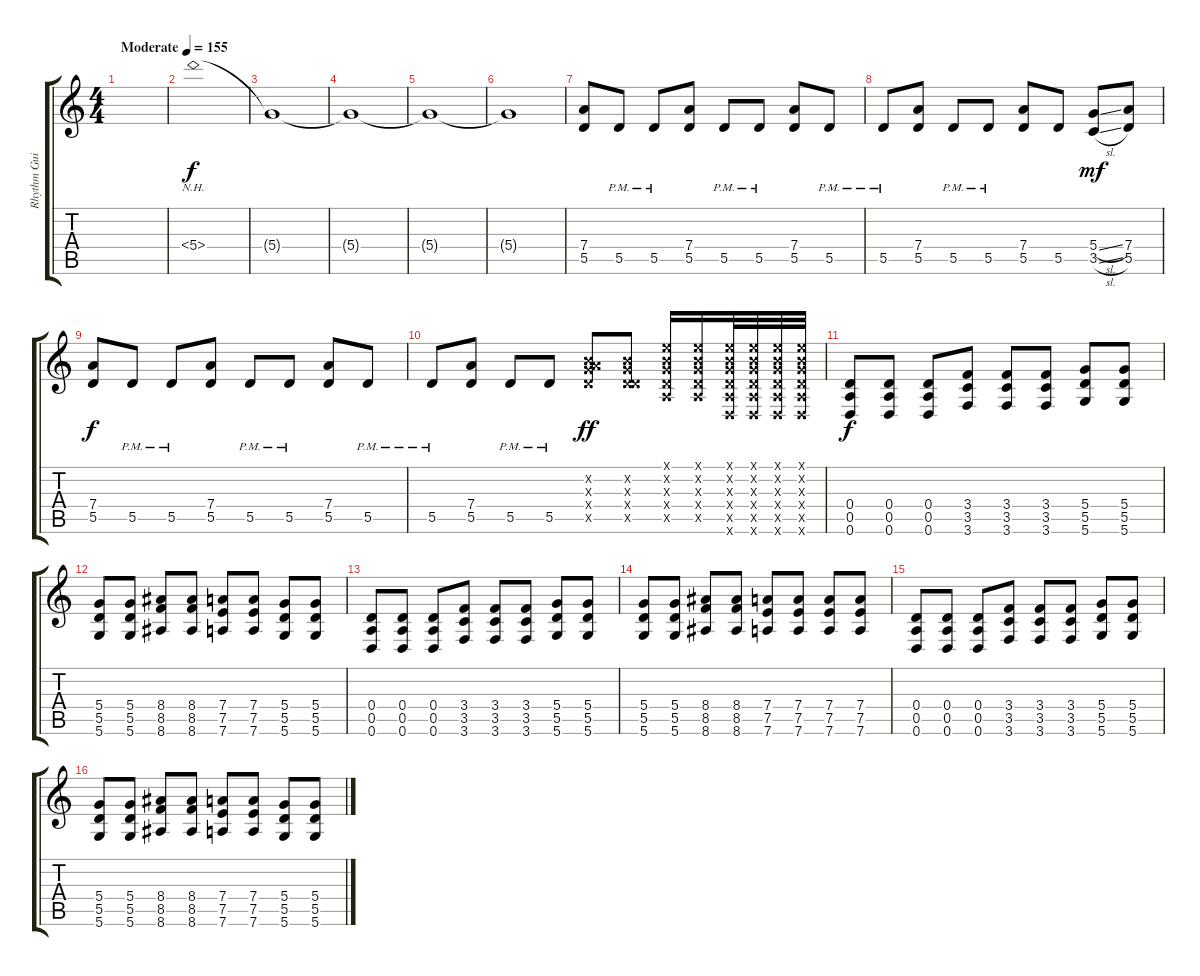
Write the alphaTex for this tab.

\track ("Rhythm Guitar" "Rhythm Gui") {instrument distortionguitar}
\staff {score tabs}
\tuning (E4 B3 G3 D3 A2 D2) {hide}
\ts (4 4)
\tempo (155 "Moderate")
\clef g2
\ks c
|
5.4{nh}.1 |
5.4{t}.1 |
5.4{t}.1 |
5.4{t}.1 |
5.4{t}.1{dy f} |
(7.4 5.5).8 5.5{pm}.8 5.5{pm}.8 (7.4 5.5).8 5.5{pm}.8 5.5{pm}.8 (7.4 5.5).8 5.5{pm}.8 |
5.5{pm}.8 (7.4 5.5).8 5.5{pm}.8 5.5{pm}.8 (7.4 5.5).8 5.5.8 (5.4{sl} 3.5{sl}).8{dy mf} (7.4 5.5).8 |
(7.4 5.5).8{dy f} 5.5{pm}.8 5.5{pm}.8 (7.4 5.5).8 5.5{pm}.8 5.5{pm}.8 (7.4 5.5).8 5.5{pm}.8 |
5.5{pm}.8 (7.4 5.5).8 5.5{pm}.8 5.5{pm}.8 (0.2{x} 0.3{x} 7.4{x} 5.5{x}).8{dy ff} (0.2{x} 0.3{x} 0.4{x} 5.5{x}).8 (0.1{x} 0.2{x} 0.3{x} 0.4{x} 0.5{x}).16 (0.1{x} 0.2{x} 0.3{x} 0.4{x} 0.5{x}).16 (0.1{x} 0.2{x} 0.3{x} 0.4{x} 0.5{x} 0.6{x}).32 (0.1{x} 0.2{x} 0.3{x} 0.4{x} 0.5{x} 0.6{x}).32 (0.1{x} 0.2{x} 0.3{x} 0.4{x} 0.5{x} 0.6{x}).32 (0.1{x} 0.2{x} 0.3{x} 0.4{x} 0.5{x} 0.6{x}).32 |
(0.4 0.5 0.6).8{dy f} (0.4 0.5 0.6).8 (0.4 0.5 0.6).8 (3.4 3.5 3.6).8 (3.4 3.5 3.6).8 (3.4 3.5 3.6).8 (5.4 5.5 5.6).8 (5.4 5.5 5.6).8 |
(5.4 5.5 5.6).8 (5.4 5.5 5.6).8 (8.4 8.5 8.6).8 (8.4 8.5 8.6).8 (7.4 7.5 7.6).8 (7.4 7.5 7.6).8 (5.4 5.5 5.6).8 (5.4 5.5 5.6).8 |
(0.4 0.5 0.6).8 (0.4 0.5 0.6).8 (0.4 0.5 0.6).8 (3.4 3.5 3.6).8 (3.4 3.5 3.6).8 (3.4 3.5 3.6).8 (5.4 5.5 5.6).8 (5.4 5.5 5.6).8 |
(5.4 5.5 5.6).8 (5.4 5.5 5.6).8 (8.4 8.5 8.6).8 (8.4 8.5 8.6).8 (7.4 7.5 7.6).8 (7.4 7.5 7.6).8 (7.4 7.5 7.6).8 (7.4 7.5 7.6).8 |
(0.4 0.5 0.6).8 (0.4 0.5 0.6).8 (0.4 0.5 0.6).8 (3.4 3.5 3.6).8 (3.4 3.5 3.6).8 (3.4 3.5 3.6).8 (5.4 5.5 5.6).8 (5.4 5.5 5.6).8 |
(5.4 5.5 5.6).8 (5.4 5.5 5.6).8 (8.4 8.5 8.6).8 (8.4 8.5 8.6).8 (7.4 7.5 7.6).8 (7.4 7.5 7.6).8 (5.4 5.5 5.6).8 (5.4 5.5 5.6).8
